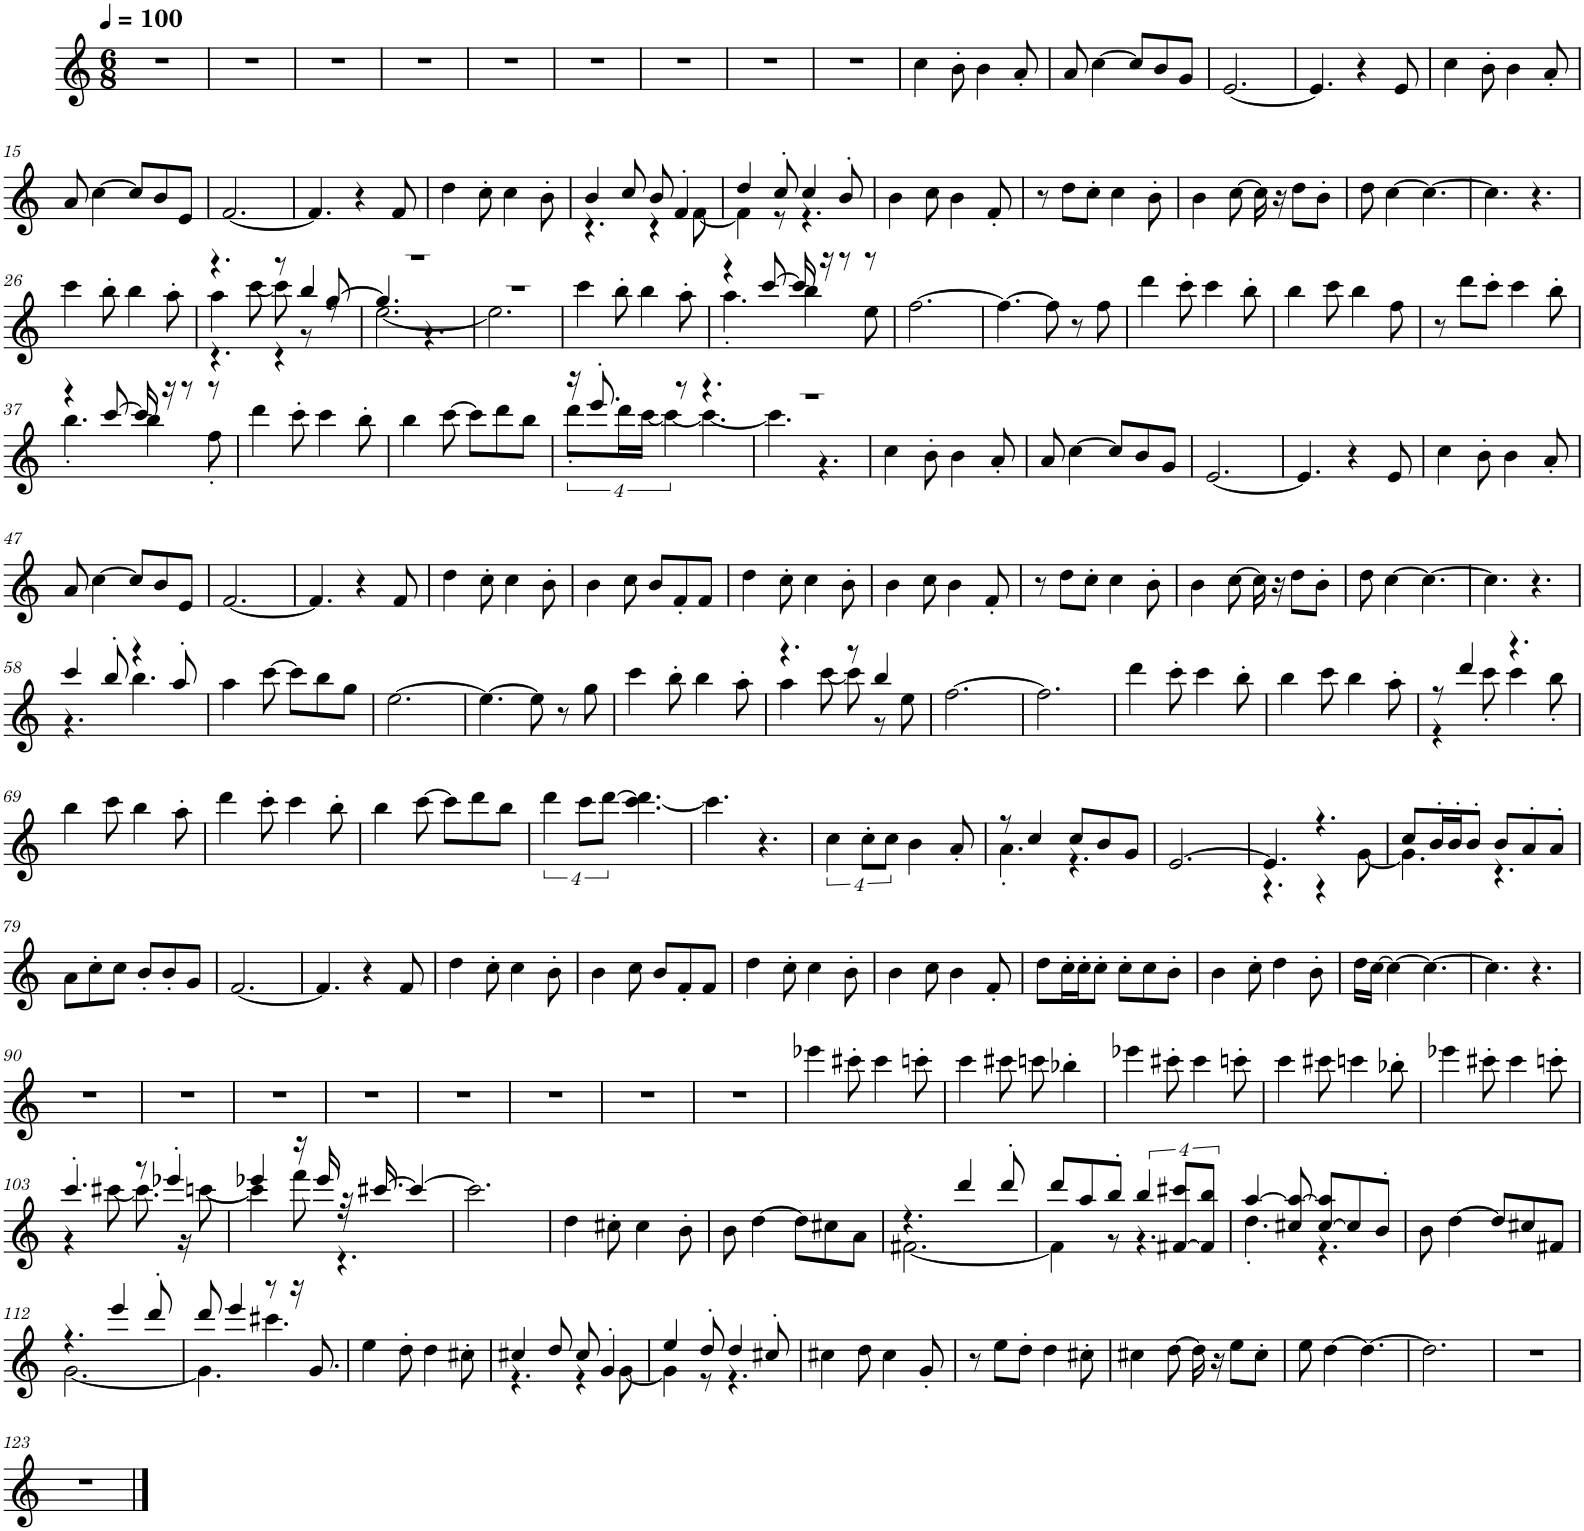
**kern
*part1
*staff1
*I"Alt-saxofoon
*I'A. Sax.
*clefG2
*Trd5c9
*k[]
*M6/8
=1
2.r
=2
2.r
=3
2.r
=4
2.r
=5
2.r
=6
2.r
=7
2.r
=8
2.r
=9
2.r
=10
4cc\
8b'\
4b\
8a'/
=11
8a/
[4cc\
8cc/L]
8b/
8g/J
=12
[2.e/
=13
4.e/]
4r
8e/
=14
4cc\
8b'\
4b\
8a'/
!!LO:LB:g=z
=15
8a/
[4cc\
8cc/L]
8b/
8e/J
=16
[2.f/
=17
4.f/]
4r
8f/
=18
4dd\
8cc'\
4cc\
8b'\
=19
*^
4b/	4.r
8cc/	.
8b/	4r
4f'/	.
.	[8f\
=20	=20
4dd/	4f\]
8cc'/	8r
4cc/	4.r
8b'/	.
*v	*v
=21
4b\
8cc\
4b\
8f'/
=22
8r
8dd\L
8cc'\J
4cc\
8b'\
=23
4b\
[8cc\
16cc\]
16r
8dd\L
8b'\J
=24
8dd\
[4cc\
4.cc\_
=25
4.cc\]
4.r
!!LO:LB:g=z
=26
4ccc\
8bb'\
4bb\
8aa'\
=27
*^
*	*^
4.r	4aa\	4.r
.	[8ccc\	.
8r	8ccc\]	4r
4bb/	8r	.
.	8r	[8gg/
=28	=28	=28
2.r	[2.ee\	4.gg/]
.	.	4.r
*	*v	*v
=29	=29
2.r	2.ee\]
*v	*v
=30
4ccc\
8bb'\
4bb\
8aa'\
=31
*^
4r	4.aa'\
[8ccc/	.
16ccc/]	4bb\
16r	.
8r	.
8r	8ee\
*v	*v
=32
[2.ff\
=33
4.ff\_
8ff\]
8r
8ff\
=34
4ddd\
8ccc'\
4ccc\
8bb'\
=35
4bb\
8ccc\
4bb\
8ff\
=36
8r
8ddd\L
8ccc'\J
4ccc\
8bb'\
!!LO:LB:g=z
=37
*^
4r	4.bb'\
[8ccc/	.
16ccc/]	4bb\
16r	.
8r	.
8r	8ff'\
*v	*v
=38
4ddd\
8ccc'\
4ccc\
8bb'\
=39
4bb\
[8ccc\
8ccc\L]
8ddd\
8bb\J
=40
*^
16r	32%3ddd'\L
8.eee'/	.
.	64%3ddd\L
.	[64%3ccc\JJ
.	16%3ccc\_
8r	.
4.r	4.ccc\_
=41	=41
2.r	4.ccc\]
.	4.r
*v	*v
=42
4cc\
8b'\
4b\
8a'/
=43
8a/
[4cc\
8cc/L]
8b/
8g/J
=44
[2.e/
=45
4.e/]
4r
8e/
=46
4cc\
8b'\
4b\
8a'/
!!LO:LB:g=z
=47
8a/
[4cc\
8cc/L]
8b/
8e/J
=48
[2.f/
=49
4.f/]
4r
8f/
=50
4dd\
8cc'\
4cc\
8b'\
=51
4b\
8cc\
8b/L
8f'/
8f/J
=52
4dd\
8cc'\
4cc\
8b'\
=53
4b\
8cc\
4b\
8f'/
=54
8r
8dd\L
8cc'\J
4cc\
8b'\
=55
4b\
[8cc\
16cc\]
16r
8dd\L
8b'\J
=56
8dd\
[4cc\
4.cc\_
=57
4.cc\]
4.r
!!LO:LB:g=z
=58
*^
4ccc/	4.r
8bb'/	.
4r	4.bb\
8aa'/	.
*v	*v
=59
4aa\
[8ccc\
8ccc\L]
8bb\
8gg\J
=60
[2.ee\
=61
4.ee\_
8ee\]
8r
8gg\
=62
4ccc\
8bb'\
4bb\
8aa'\
=63
*^
4.r	4aa\
.	[8ccc\
8r	8ccc\]
4bb/	8r
.	8ee\
*v	*v
=64
[2.ff\
=65
2.ff\]
=66
4ddd\
8ccc'\
4ccc\
8bb'\
=67
4bb\
8ccc\
4bb\
8aa'\
=68
*^
8r	4r
4ddd/	.
.	8ccc'\
4.r	4ccc\
.	8bb'\
*v	*v
!!LO:LB:g=z
=69
4bb\
8ccc\
4bb\
8aa'\
=70
4ddd\
8ccc'\
4ccc\
8bb'\
=71
4bb\
[8ccc\
8ccc\L]
8ddd\
8bb\J
=72
16%3ddd\
32%3ccc\L
[32%3ddd\J
[4.ccc\ 4.ddd\]
=73
4.ccc\]
4.r
=74
16%3cc\
32%3cc'\L
32%3cc\J
4b\
8a'/
=75
*^
8r	4.a'\
4cc/	.
8cc/L	4.r
8b/	.
8g/J	.
*v	*v
=76
[2.e/
=77
*^
4.e/]	4.r
4.r	4r
.	[8g\
=78	=78
8cc/L	4.g\]
16b'/L	.
16b'/J	.
8b'/J	.
8b/L	4.r
8a'/	.
8a'/J	.
*v	*v
!!LO:LB:g=z
=79
8a\L
8cc'\
8cc\J
8b'/L
8b'/
8g/J
=80
[2.f/
=81
4.f/]
4r
8f/
=82
4dd\
8cc'\
4cc\
8b'\
=83
4b\
8cc\
8b/L
8f'/
8f/J
=84
4dd\
8cc'\
4cc\
8b'\
=85
4b\
8cc\
4b\
8f'/
=86
8dd\L
16cc'\L
16cc'\J
8cc'\J
8cc'\L
8cc\
8b'\J
=87
4b\
8cc'\
4dd\
8b'\
=88
16dd\LL
[16cc\JJ
4cc\_
4.cc\_
=89
4.cc\]
4.r
!!LO:LB:g=z
=90
2.r
=91
2.r
=92
2.r
=93
2.r
=94
2.r
=95
2.r
=96
2.r
=97
2.r
=98
4eee-X\
8ccc#X'\
4ccc#\
8cccn'\
=99
4ccc\
8ccc#X\
8cccn\
4bb-X'\
=100
4eee-X\
8ccc#X'\
4ccc#\
8cccn'\
=101
4ccc\
8ccc#X\
4cccn\
8bb-X'\
=102
4eee-X\
8ccc#X'\
4ccc#\
8cccn'\
!!LO:LB:g=z
=103
*^
4.ccc'/	4r
.	[8ccc#X\
8r	8.ccc#\]
4eee-X'/	.
.	16r
.	[8cccn\
=104	=104
4eee-X/	4ccc\]
16r	8fff\
16eee-/	.
32r	4.r
[16.ccc#X/	.
4ccc#/_	.
*v	*v
=105
2.ccc#\]
=106
4dd\
8cc#X'\
4cc#\
8b'\
=107
8b\
[4dd\
8dd\L]
8cc#X\
8a\J
=108
*^
4.r	[2.f#X\
4ddd/	.
8ddd'/	.
=109	=109
8ddd/L	4f#\]
8aa/	.
8bb'/J	8r
16%3bb/	4.r
[32%3f#X/ 32%3ccc#X/L	.
32%3f#/] 32%3bb/J	.
=110	=110
[4aa/	4.dd'\
8cc#X/ 8aa/_	.
[8cc#/ 8aa/]L	4.r
8cc#/]	.
8b'/J	.
*v	*v
=111
8b\
[4dd\
8dd/L]
8cc#X/
8f#X/J
!!LO:LB:g=z
=112
*^
4.r	[2.g\
4eee/	.
8ddd'/	.
=113	=113
8ddd/	4.g\]
4eee/	.
8r	4.ccc#X\
16r	.
8.g/	.
*v	*v
=114
4ee\
8dd'\
4dd\
8cc#X'\
=115
*^
4cc#X/	4.r
8dd/	.
8cc#/	4r
4g'/	.
.	[8g\
=116	=116
4ee/	4g\]
8dd'/	8r
4dd/	4.r
8cc#X'/	.
*v	*v
=117
4cc#X\
8dd\
4cc#\
8g'/
=118
8r
8ee\L
8dd'\J
4dd\
8cc#X'\
=119
4cc#X\
[8dd\
16dd\]
16r
8ee\L
8cc#'\J
=120
8ee\
[4dd\
4.dd\_
=121
2.dd\]
=122
2.r
!!LO:LB:g=z
=123
2.r
==
*-
